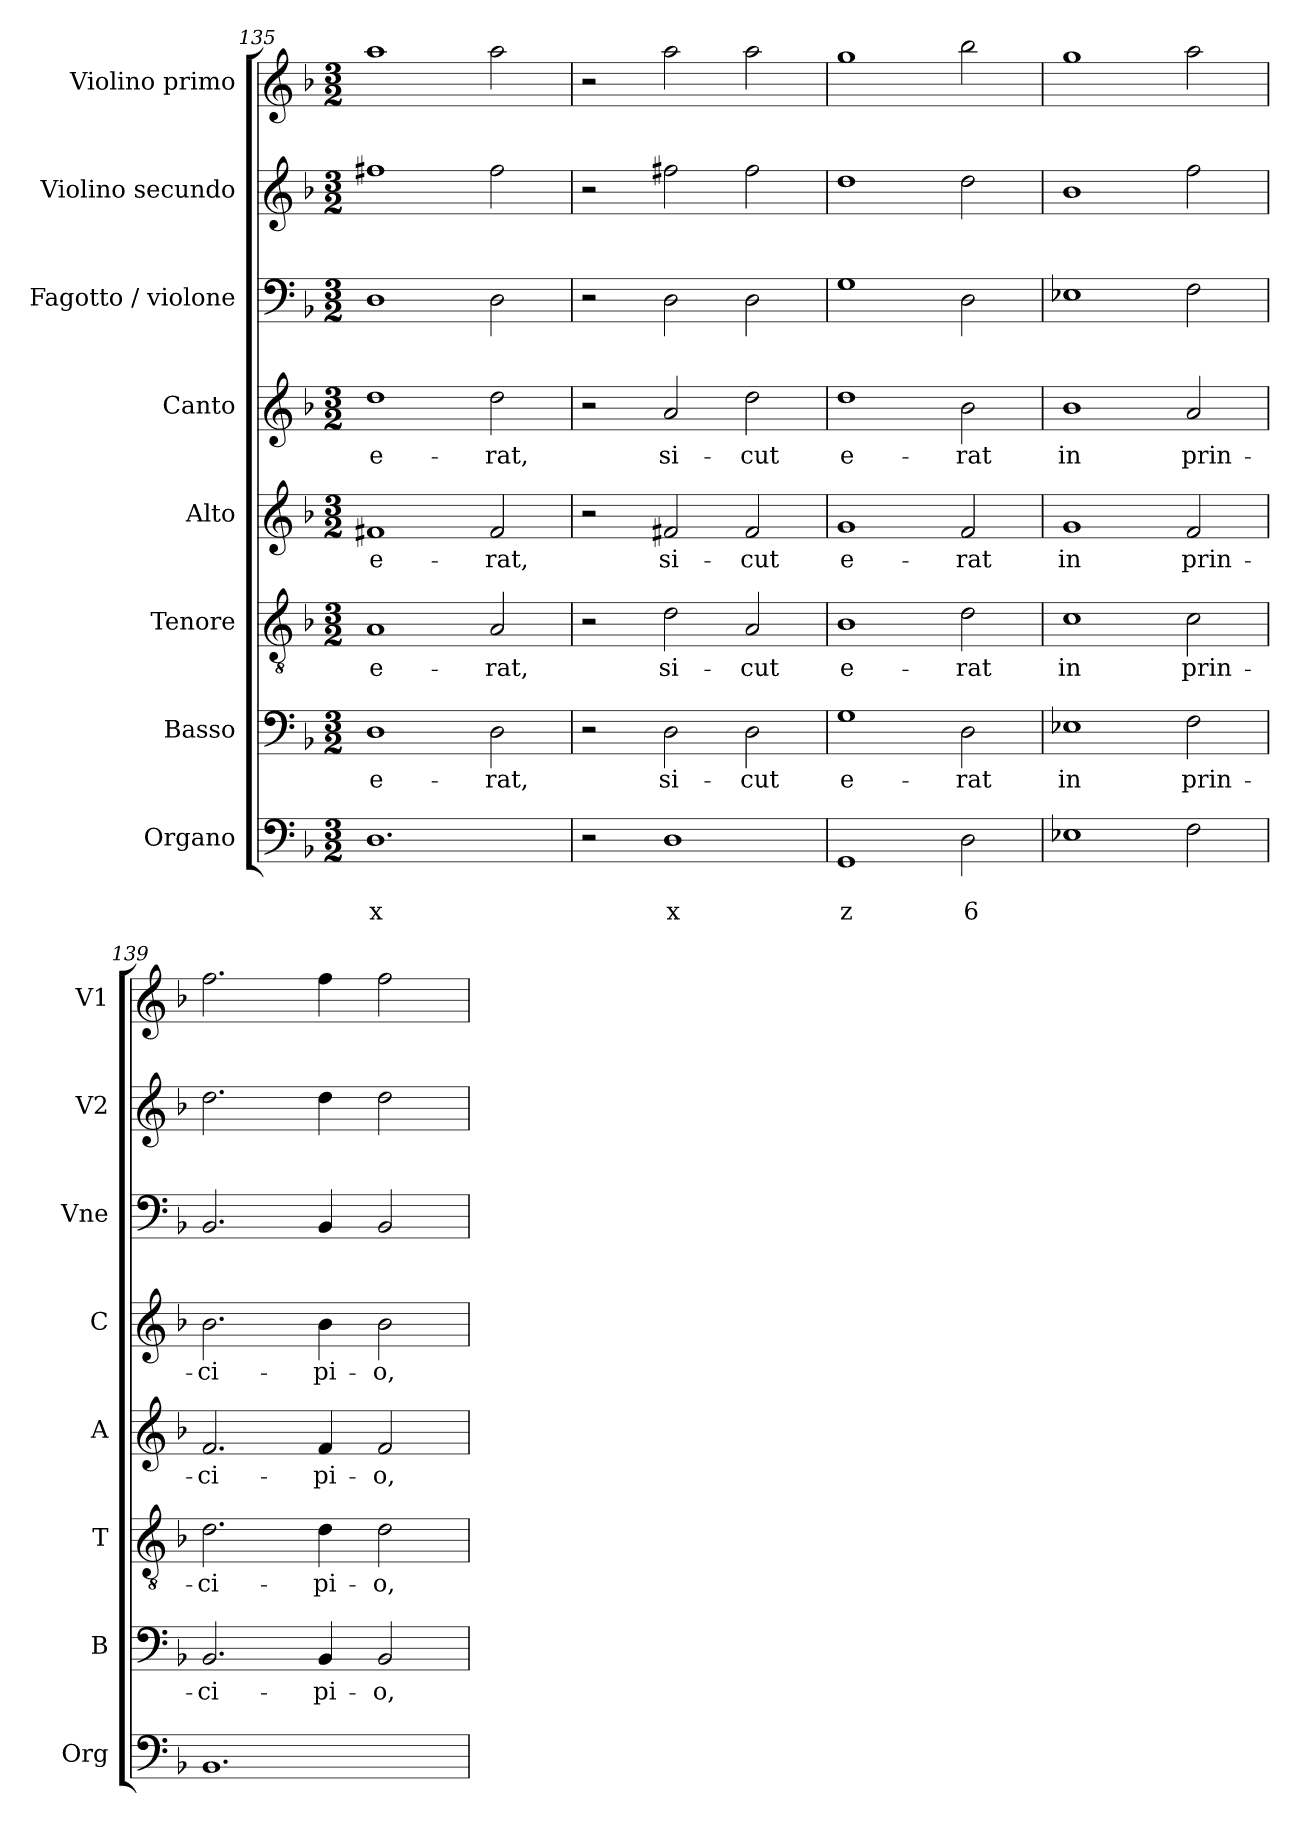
**kern	**text	**text	**kern	**text	**kern	**text	**kern	**text	**kern	**text	**kern	**kern	**kern
*part8	*part8	*part8	*part7	*part7	*part6	*part6	*part5	*part5	*part4	*part4	*part3	*part2	*part1
*staff8	*staff8	*staff8	*staff7	*staff7	*staff6	*staff6	*staff5	*staff5	*staff4	*staff4	*staff3	*staff2	*staff1
*I"Organo	*	*	*I"Basso	*	*I"Tenore	*	*I"Alto	*	*I"Canto	*	*I"Fagotto / violone	*I"Violino secundo	*I"Violino primo
*I'Org	*	*	*I'B	*	*I'T	*	*I'A	*	*I'C	*	*I'Vne	*I'V2	*I'V1
*clefF4	*	*	*clefF4	*	*clefGv2	*	*clefG2	*	*clefG2	*	*clefF4	*clefG2	*clefG2
*k[b-]	*	*	*k[b-]	*	*k[b-]	*	*k[b-]	*	*k[b-]	*	*k[b-]	*k[b-]	*k[b-]
*F:	*	*	*F:	*	*F:	*	*F:	*	*F:	*	*F:	*F:	*F:
*M3/2	*	*	*M3/2	*	*M3/2	*	*M3/2	*	*M3/2	*	*M3/2	*M3/2	*M3/2
=135	=135	=135	=135	=135	=135	=135	=135	=135	=135	=135	=135	=135	=135
!	!	!LO:LY:b	!	!LO:LY:b	!	!LO:LY:b	!	!LO:LY:b	!	!LO:LY:b	!	!	!
1.D	.	x	1D	e-	1A	e-	1f#X	e-	1dd	e-	1D	1ff#X	1aa
!	!	!	!	!LO:LY:b	!	!LO:LY:b	!	!LO:LY:b	!	!LO:LY:b	!	!	!
.	.	.	2D\	-rat,	2A/	-rat,	2f#/	-rat,	2dd\	-rat,	2D\	2ff#\	2aa\
=136	=136	=136	=136	=136	=136	=136	=136	=136	=136	=136	=136	=136	=136
2r	.	.	2r	.	2r	.	2r	.	2r	.	2r	2r	2r
!	!	!LO:LY:b	!	!LO:LY:b	!	!LO:LY:b	!	!LO:LY:b	!	!LO:LY:b	!	!	!
1D	.	x	2D\	si-	2d\	si-	2f#X/	si-	2a/	si-	2D\	2ff#X\	2aa\
!	!	!	!	!LO:LY:b	!	!LO:LY:b	!	!LO:LY:b	!	!LO:LY:b	!	!	!
.	.	.	2D\	-cut	2A/	-cut	2f#/	-cut	2dd\	-cut	2D\	2ff#\	2aa\
=137	=137	=137	=137	=137	=137	=137	=137	=137	=137	=137	=137	=137	=137
!	!	!LO:LY:b	!	!LO:LY:b	!	!LO:LY:b	!	!LO:LY:b	!	!LO:LY:b	!	!	!
1GG	.	z	1G	e-	1B-	e-	1g	e-	1dd	e-	1G	1dd	1gg
!	!	!LO:LY:b	!	!LO:LY:b	!	!LO:LY:b	!	!LO:LY:b	!	!LO:LY:b	!	!	!
2D\	.	6	2D\	-rat	2d\	-rat	2f/	-rat	2b-\	-rat	2D\	2dd\	2bb-\
!!LO:PB:g=z
=138	=138	=138	=138	=138	=138	=138	=138	=138	=138	=138	=138	=138	=138
!	!	!	!	!LO:LY:b	!	!LO:LY:b	!	!LO:LY:b	!	!LO:LY:b	!	!	!
1E-X	.	.	1E-X	in	1c	in	1g	in	1b-	in	1E-X	1b-	1gg
!	!	!	!	!LO:LY:b	!	!LO:LY:b	!	!LO:LY:b	!	!LO:LY:b	!	!	!
2F\	.	.	2F\	prin-	2c\	prin-	2f/	prin-	2a/	prin-	2F\	2ff\	2aa\
=139	=139	=139	=139	=139	=139	=139	=139	=139	=139	=139	=139	=139	=139
!	!	!	!	!LO:LY:b	!	!LO:LY:b	!	!LO:LY:b	!	!LO:LY:b	!	!	!
1.BB-	.	.	2.BB-/	-ci-	2.d\	-ci-	2.f/	-ci-	2.b-\	-ci-	2.BB-/	2.dd\	2.ff\
!	!	!	!	!LO:LY:b	!	!LO:LY:b	!	!LO:LY:b	!	!LO:LY:b	!	!	!
.	.	.	4BB-/	-pi-	4d\	-pi-	4f/	-pi-	4b-\	-pi-	4BB-/	4dd\	4ff\
!	!	!	!	!LO:LY:b	!	!LO:LY:b	!	!LO:LY:b	!	!LO:LY:b	!	!	!
.	.	.	2BB-/	-o,	2d\	-o,	2f/	-o,	2b-\	-o,	2BB-/	2dd\	2ff\
=	=	=	=	=	=	=	=	=	=	=	=	=	=
*-	*-	*-	*-	*-	*-	*-	*-	*-	*-	*-	*-	*-	*-
